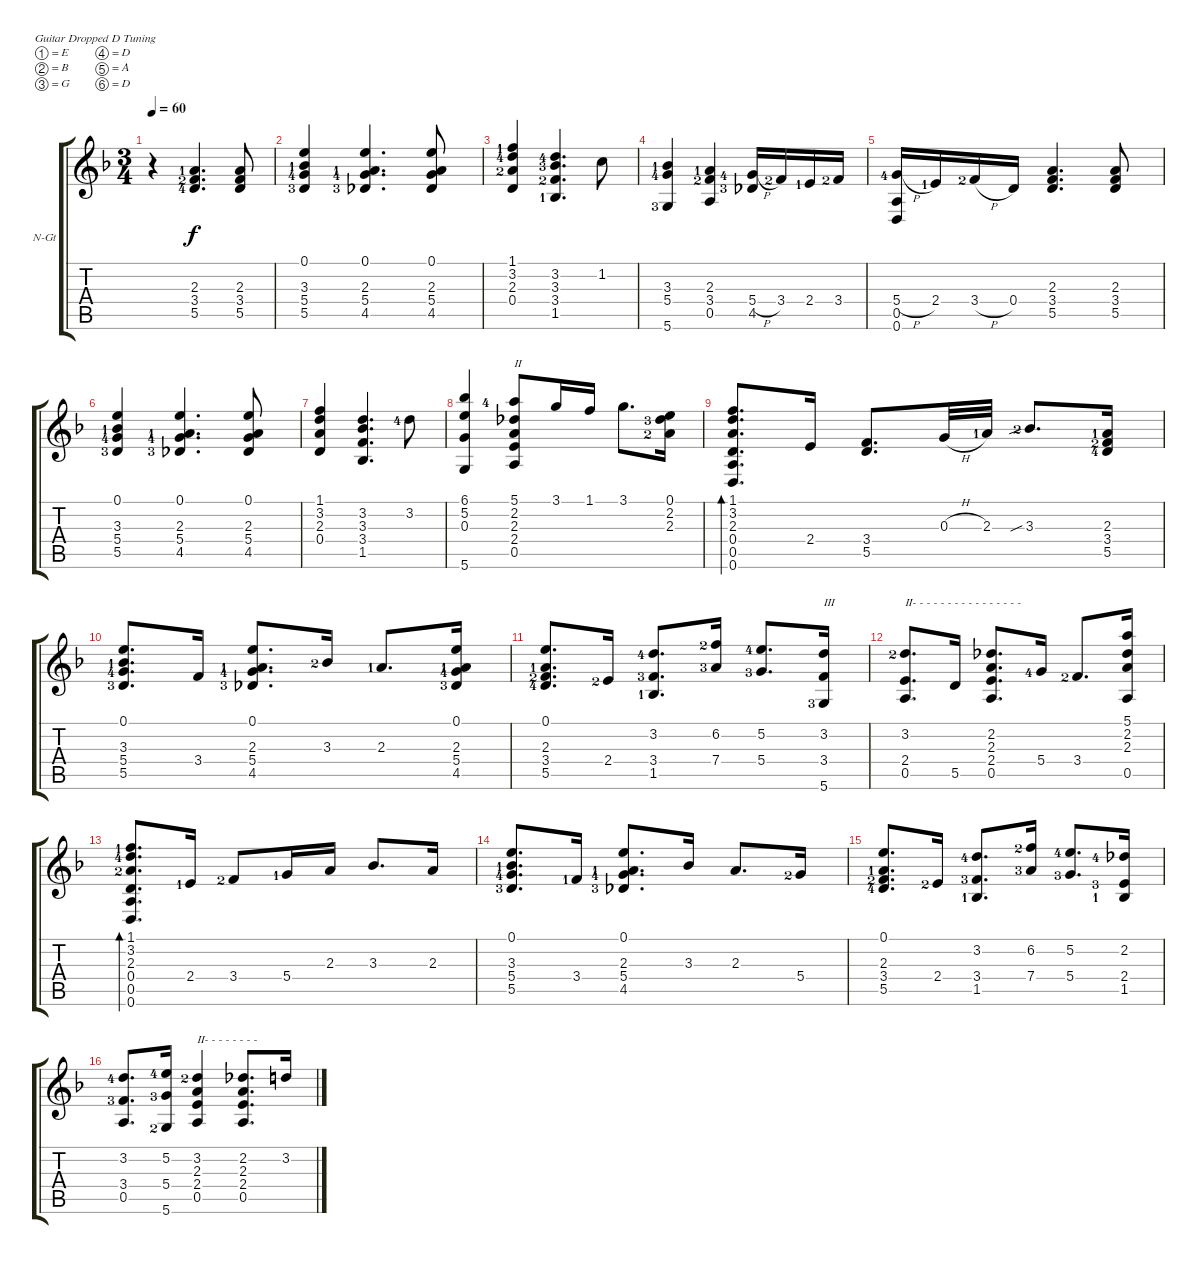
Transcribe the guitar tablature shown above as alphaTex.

\bracketExtendMode groupsimilarinstruments
\firstSystemTrackNameOrientation horizontal
\otherSystemsTrackNameOrientation horizontal
\track ("Classical Guitar" "N-Gt") {instrument acousticguitarnylon}
\staff {score tabs}
\tuning (E4 B3 G3 D3 A2 D2)
\ts (3 4)
\tempo 60
\clef g2
\scale
0.619231
\ks dminor
r.4{dy f instrument acousticguitarnylon} (2.3{lf 2} 3.4{lf 3} 5.5{lf 5}).4{d} (2.3 3.4 5.5).8 |
\scale
0.380769 (0.1 3.3{lf 2} 5.4{lf 5} 5.5{lf 4}).4 (0.1 2.3{lf 2} 5.4{lf 5} 4.5{lf 4}).4{d} (0.1 2.3 5.4 4.5).8 |
\scale
0.366038 (1.1{lf 2} 3.2{lf 5} 2.3{lf 3} 0.4).4 (3.2{lf 5} 3.3{lf 4} 3.4{lf 3} 1.5{lf 2}).4{d} 1.2.8 |
\scale
0.633962 (3.3{lf 2} 5.4{lf 5} 5.6{lf 4}).4 (2.3{lf 2} 3.4{lf 3} 0.5).4 (5.4{h lf 5} 4.5{lf 4}).16 3.4{lf 3}.16 2.4{lf 2}.16 3.4{lf 3}.16 |
\scale
0.625 (5.4{h lf 5} 0.5 0.6).16 2.4{lf 2}.16 3.4{h lf 3}.16 0.4.16 (2.3 3.4 5.5).4{d} (2.3 3.4 5.5).8 |
\scale
0.375 (0.1 3.3{lf 2} 5.4{lf 5} 5.5{lf 4}).4 (0.1 2.3{lf 2} 5.4{lf 5} 4.5{lf 4}).4{d} (0.1 2.3 5.4 4.5).8 |
\scale
0.381526 (1.1 3.2 2.3 0.4).4 (3.2 3.3 3.4 1.5).4{d} 3.2{lf 5}.8 |
\scale
0.618474 (6.1 5.2 0.3 5.6).4 (5.1{lf 5} 2.2 2.3 2.4 0.5).8{txt "II"} 3.1.16 1.1.16 3.1.8{d} (0.1 2.2{lf 4} 2.3{lf 3}).16 |
\scale
0.53288 (1.1 3.2 2.3 0.4 0.5 0.6).8{d bd 120} 2.4.16 (3.4 5.5).8{d} 0.3{h}.32 2.3{lf 2}.32 3.3{sib lf 3}.8{d} (2.3{lf 2} 3.4{lf 3} 5.5{lf 5}).16 |
\scale
0.46712 (0.1 3.3{lf 2} 5.4{lf 5} 5.5{lf 4}).8{d} 3.4.16 (0.1 2.3{lf 2} 5.4{lf 5} 4.5{lf 4}).8{d} 3.3{lf 3}.16 2.3{lf 2}.8{d} (0.1 2.3{lf 2} 5.4{lf 5} 4.5{lf 4}).16 |
\scale
0.5 (0.1 2.3{lf 2} 3.4{lf 3} 5.5{lf 5}).8{d} 2.4{lf 3}.16 (3.2{lf 5} 3.4{lf 4} 1.5{lf 2}).8{d} (6.2{lf 3} 7.4{lf 4}).16 (5.2{lf 5} 5.4{lf 4}).8{d} (3.2 3.4 5.6{lf 4}).16{txt "III"} |
\scale
0.5 (3.2{lf 3} 2.4 0.5).8{d txt "II- - - - - - - - - - - - - - - -"} 5.5.16 (2.2 2.3 2.4 0.5).8{d} 5.4{lf 5}.16 3.4{lf 3}.8{d} (5.1 2.2 2.3 0.5).16 |
\scale
0.471795 (1.1{lf 2} 3.2{lf 5} 2.3{lf 3} 0.4 0.5 0.6).8{d bd 120} 2.4{lf 2}.16 3.4{lf 3}.8 5.4{lf 2}.16 2.3.16 3.3.8{d} 2.3.16 |
\scale
0.528205 (0.1 3.3{lf 2} 5.4{lf 5} 5.5{lf 4}).8{d} 3.4{lf 2}.16 (0.1 2.3{lf 2} 5.4{lf 5} 4.5{lf 4}).8{d} 3.3.16 2.3.8{d} 5.4{lf 3}.16 |
\scale
0.533133 (0.1 2.3{lf 2} 3.4{lf 3} 5.5{lf 5}).8{d} 2.4{lf 3}.16 (3.2{lf 5} 3.4{lf 4} 1.5{lf 2}).8{d} (6.2{lf 3} 7.4{lf 4}).16 (5.2{lf 5} 5.4{lf 4}).8{d} (2.2{lf 5} 2.4{lf 4} 1.5{lf 2}).16 |
\scale
0.466867 (3.2{lf 5} 3.4{lf 4} 0.5).8{d} (5.2{lf 5} 5.4{lf 4} 5.6{lf 3}).16 (3.2{lf 3} 2.3 2.4 0.5).4{txt "II- - - - - - - -"} (2.2 2.3 2.4 0.5).8{d} 3.2.16
